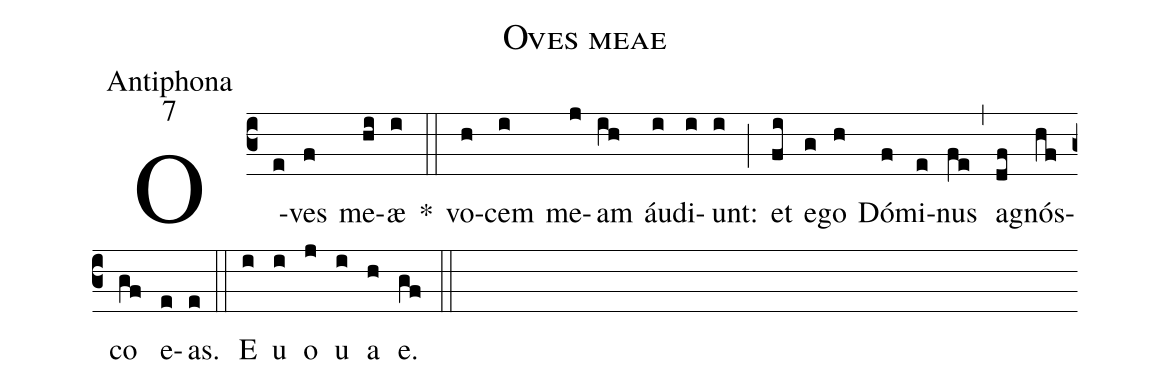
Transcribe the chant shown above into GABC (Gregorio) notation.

name:Oves meae;
office-part:Antiphona;
mode:7;
%%
(c3) O(e)ves(f) me(hi)<sp>ae</sp>(i) *(::) vo(h)cem(i) me(j)am(ih) áu(i)di(i)unt:(i) (;)
et(fi) e(g)go(h) Dó(f)mi(e)nus(fe) (,) ag(df)nós(hf)co(gf) e(e)as.(e) (::) E(i) u(i) o(j) u(i) a(h) e.(gf) (::)
